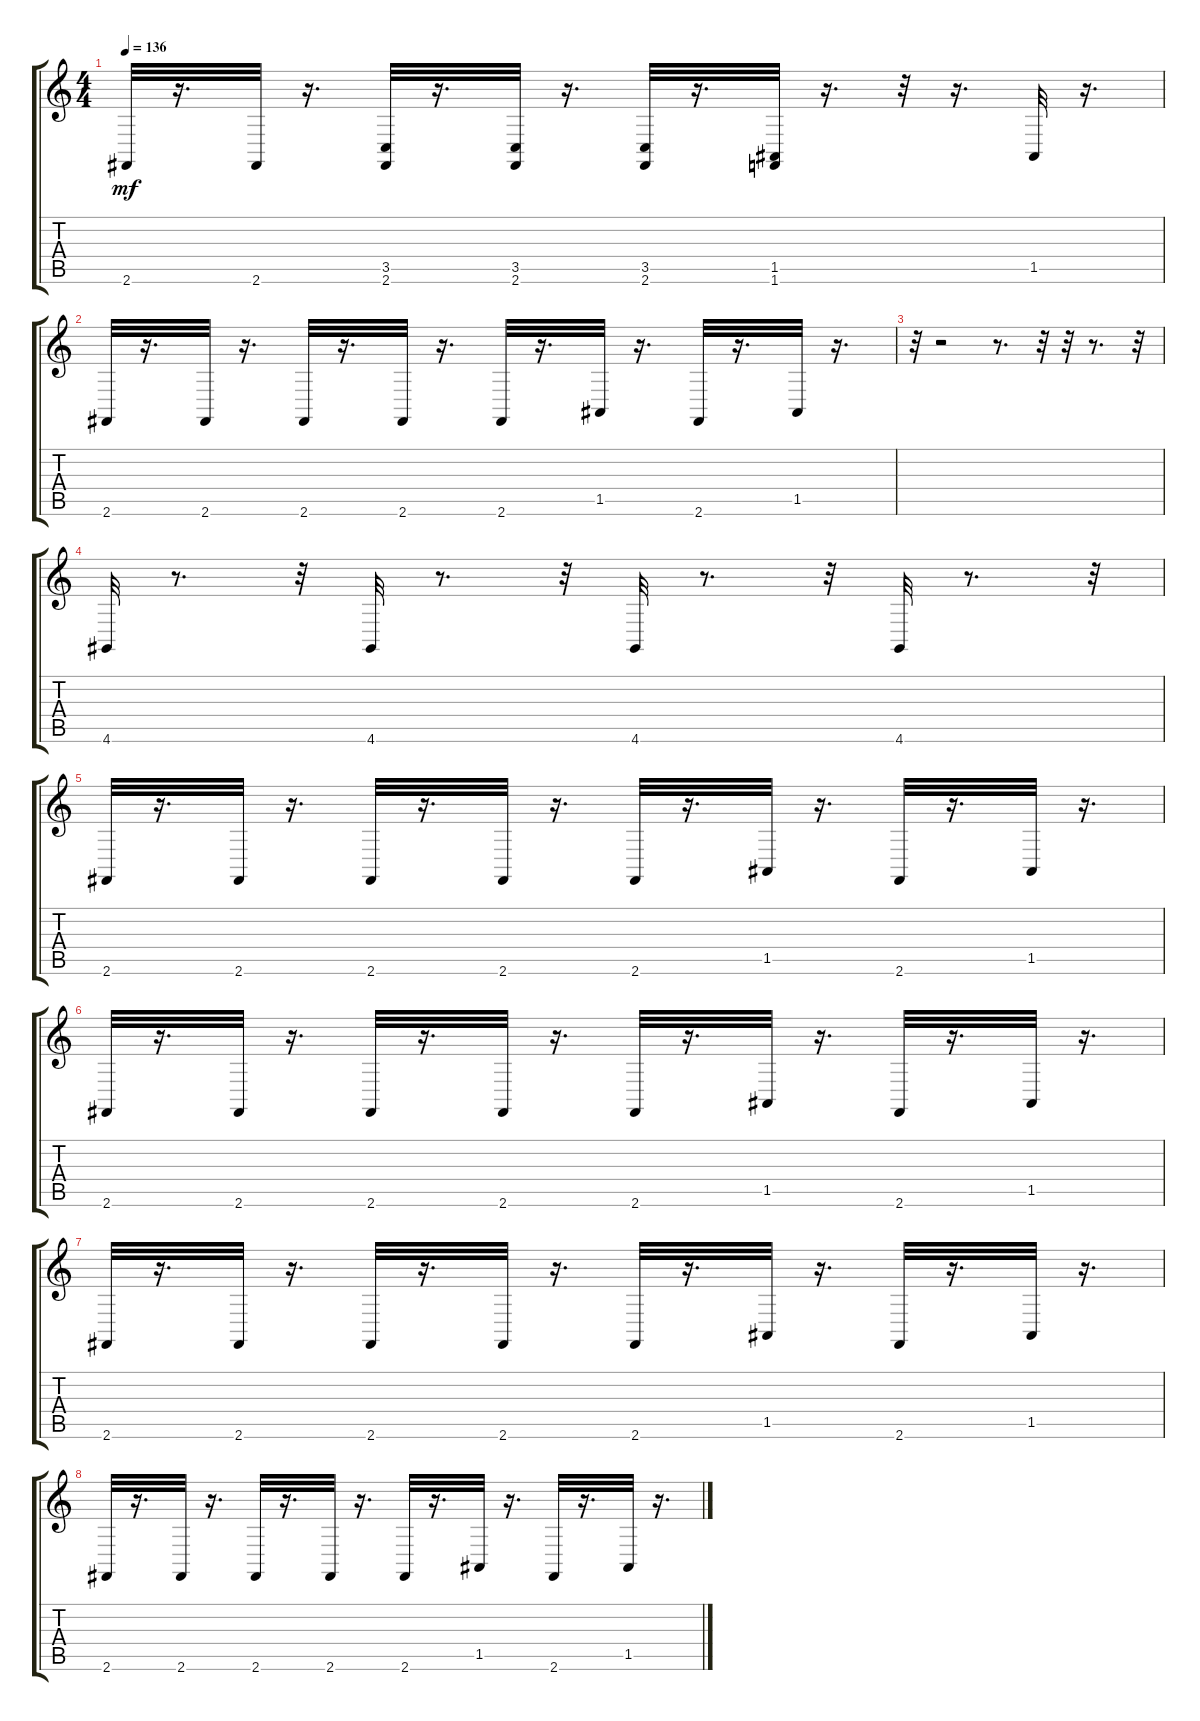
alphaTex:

\track "" {instrument drawbarorgan}
\staff {score tabs}
\tuning (E4 B3 G3 D3 A2 E2) {hide}
\ts (4 4)
\tempo 136
\clef g2
\ks c
2.6.32{dy mf} r.16{d} 2.6.32 r.16{d} (3.5 2.6).32 r.16{d} (3.5 2.6).32 r.16{d} (3.5 2.6).32 r.16{d} (1.5 1.6).32 r.16{d} r.32 r.16{d} 1.5.32 r.16{d} |
2.6.32 r.16{d} 2.6.32 r.16{d} 2.6.32 r.16{d} 2.6.32 r.16{d} 2.6.32 r.16{d} 1.5.32 r.16{d} 2.6.32 r.16{d} 1.5.32 r.16{d} |
r.32 r.2 r.8{d} r.32 r.32 r.8{d} r.32 |
4.6.32 r.8{d} r.32 4.6.32 r.8{d} r.32 4.6.32 r.8{d} r.32 4.6.32 r.8{d} r.32 |
2.6.32 r.16{d} 2.6.32 r.16{d} 2.6.32 r.16{d} 2.6.32 r.16{d} 2.6.32 r.16{d} 1.5.32 r.16{d} 2.6.32 r.16{d} 1.5.32 r.16{d} |
2.6.32 r.16{d} 2.6.32 r.16{d} 2.6.32 r.16{d} 2.6.32 r.16{d} 2.6.32 r.16{d} 1.5.32 r.16{d} 2.6.32 r.16{d} 1.5.32 r.16{d} |
2.6.32 r.16{d} 2.6.32 r.16{d} 2.6.32 r.16{d} 2.6.32 r.16{d} 2.6.32 r.16{d} 1.5.32 r.16{d} 2.6.32 r.16{d} 1.5.32 r.16{d} |
2.6.32 r.16{d} 2.6.32 r.16{d} 2.6.32 r.16{d} 2.6.32 r.16{d} 2.6.32 r.16{d} 1.5.32 r.16{d} 2.6.32 r.16{d} 1.5.32 r.16{d}
